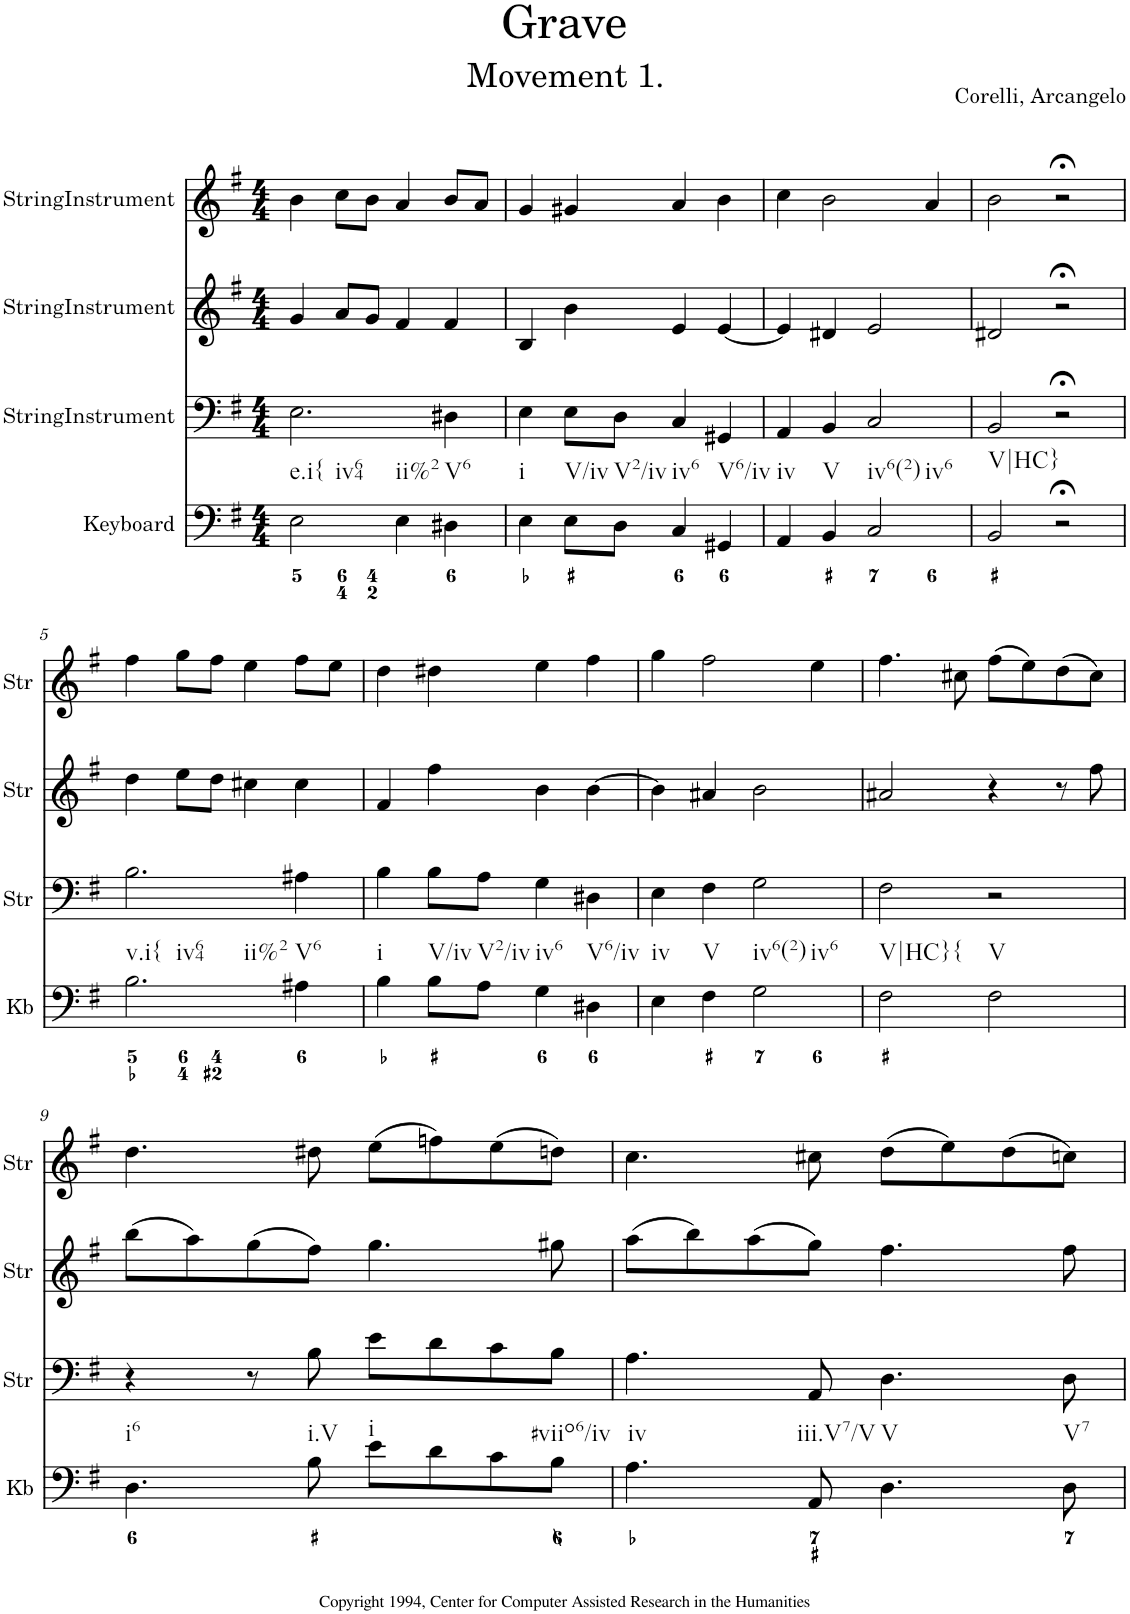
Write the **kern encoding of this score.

**kern	**kern	**kern	**kern
*part4	*part3	*part2	*part1
*staff4	*staff3	*staff2	*staff1
*I"Keyboard	*I"StringInstrument	*I"StringInstrument	*I"StringInstrument
*I'Kb	*I'Str	*I'Str	*I'Str
*clefF4	*clefF4	*clefG2	*clefG2
*k[f#]	*k[f#]	*k[f#]	*k[f#]
*M4/4	*M4/4	*M4/4	*M4/4
=1	=1	=1	=1
!LO:TX:b:t=e.i{	!	!	!
!LO:TX:b:t=iv64	!	!	!
2E\	2.E\	4g/	4b\
.	.	8a/L	8cc\L
.	.	8g/J	8b\J
!LO:TX:b:t=ii%2	!	!	!
4E\	.	4f#/	4a/
!LO:TX:b:t=V6	!	!	!
4D#X\	4D#X\	4f#/	8b/L
.	.	.	8a/J
=2	=2	=2	=2
!LO:TX:b:t=i	!	!	!
4E\	4E\	4B/	4g/
!LO:TX:b:t=V/iv	!	!	!
8E\L	8E\L	4b\	4g#X/
!LO:TX:b:t=V2/iv	!	!	!
8D\J	8D\J	.	.
!LO:TX:b:t=iv6	!	!	!
4C/	4C/	4e/	4a/
!LO:TX:b:t=V6/iv	!	!	!
4GG#X/	4GG#X/	[4e/	4b\
=3	=3	=3	=3
!LO:TX:b:t=iv	!	!	!
4AA/	4AA/	4e/]	4cc\
!LO:TX:b:t=V	!	!	!
4BB/	4BB/	4d#X/	2b\
!LO:TX:b:t=iv6(2)	!	!	!
!LO:TX:b:t=iv6	!	!	!
2C/	2C/	2e/	.
.	.	.	4a/
=4	=4	=4	=4
!LO:TX:b:t=V|HC}	!	!	!
2BB/	2BB/	2d#X/	2b\
2r;<	2r;<	2r;<	2r;<
!!LO:LB:g=z
=5	=5	=5	=5
!LO:TX:b:t=v.i{	!	!	!
!LO:TX:b:t=iv64	!	!	!
!LO:TX:b:t=ii%2	!	!	!
2.B\	2.B\	4dd\	4ff#\
.	.	8ee\L	8gg\L
.	.	8dd\J	8ff#\J
.	.	4cc#X\	4ee\
!LO:TX:b:t=V6	!	!	!
4A#X\	4A#X\	4cc#\	8ff#\L
.	.	.	8ee\J
=6	=6	=6	=6
!LO:TX:b:t=i	!	!	!
4B\	4B\	4f#/	4dd\
!LO:TX:b:t=V/iv	!	!	!
8B\L	8B\L	4ff#\	4dd#X\
!LO:TX:b:t=V2/iv	!	!	!
8A\J	8A\J	.	.
!LO:TX:b:t=iv6	!	!	!
4G\	4G\	4b\	4ee\
!LO:TX:b:t=V6/iv	!	!	!
4D#X\	4D#X\	[4b\	4ff#\
=7	=7	=7	=7
!LO:TX:b:t=iv	!	!	!
4E\	4E\	4b\]	4gg\
!LO:TX:b:t=V	!	!	!
4F#\	4F#\	4a#X/	2ff#\
!LO:TX:b:t=iv6(2)	!	!	!
!LO:TX:b:t=iv6	!	!	!
2G\	2G\	2b\	.
.	.	.	4ee\
=8	=8	=8	=8
!LO:TX:b:t=V|HC}	!	!	!
!LO:TX:b:t={	!	!	!
2F#\	2F#\	2a#X/	4.ff#\
.	.	.	8cc#X\
!LO:TX:b:t=V	!	!	!
2F#\	2r	4r	(8ff#\L
.	.	.	8ee\)
.	.	8r	(8dd\
.	.	8ff#\	8cc#\J)
!!LO:LB:g=z
=9	=9	=9	=9
!LO:TX:b:t=i6	!	!	!
4.D\	4r	(8bb\L	4.dd\
.	.	8aa\)	.
.	8r	(8gg\	.
!LO:TX:b:t=i.V	!	!	!
8B\	8B\	8ff#\J)	8dd#X\
!LO:TX:b:t=i	!	!	!
8e\L	8e\L	4.gg\	(8ee\L
8d\	8d\	.	8ffn\)
8c\	8c\	.	(8ee\
!LO:TX:b:t=#viio6/iv	!	!	!
8B\J	8B\J	8gg#X\	8ddn\J)
=10	=10	=10	=10
!LO:TX:b:t=iv	!	!	!
4.A\	4.A\	(8aa\L	4.cc\
.	.	8bb\)	.
.	.	(8aa\	.
!LO:TX:b:t=iii.V7/V	!	!	!
8AA/	8AA/	8gg\J)	8cc#X\
!LO:TX:b:t=V	!	!	!
4.D\	4.D\	4.ff#\	(8dd\L
.	.	.	8ee\)
.	.	.	(8dd\
!LO:TX:b:t=V7	!	!	!
8D\	8D\	8ff#\	8ccn\J)
=	=	=	=
*-	*-	*-	*-
